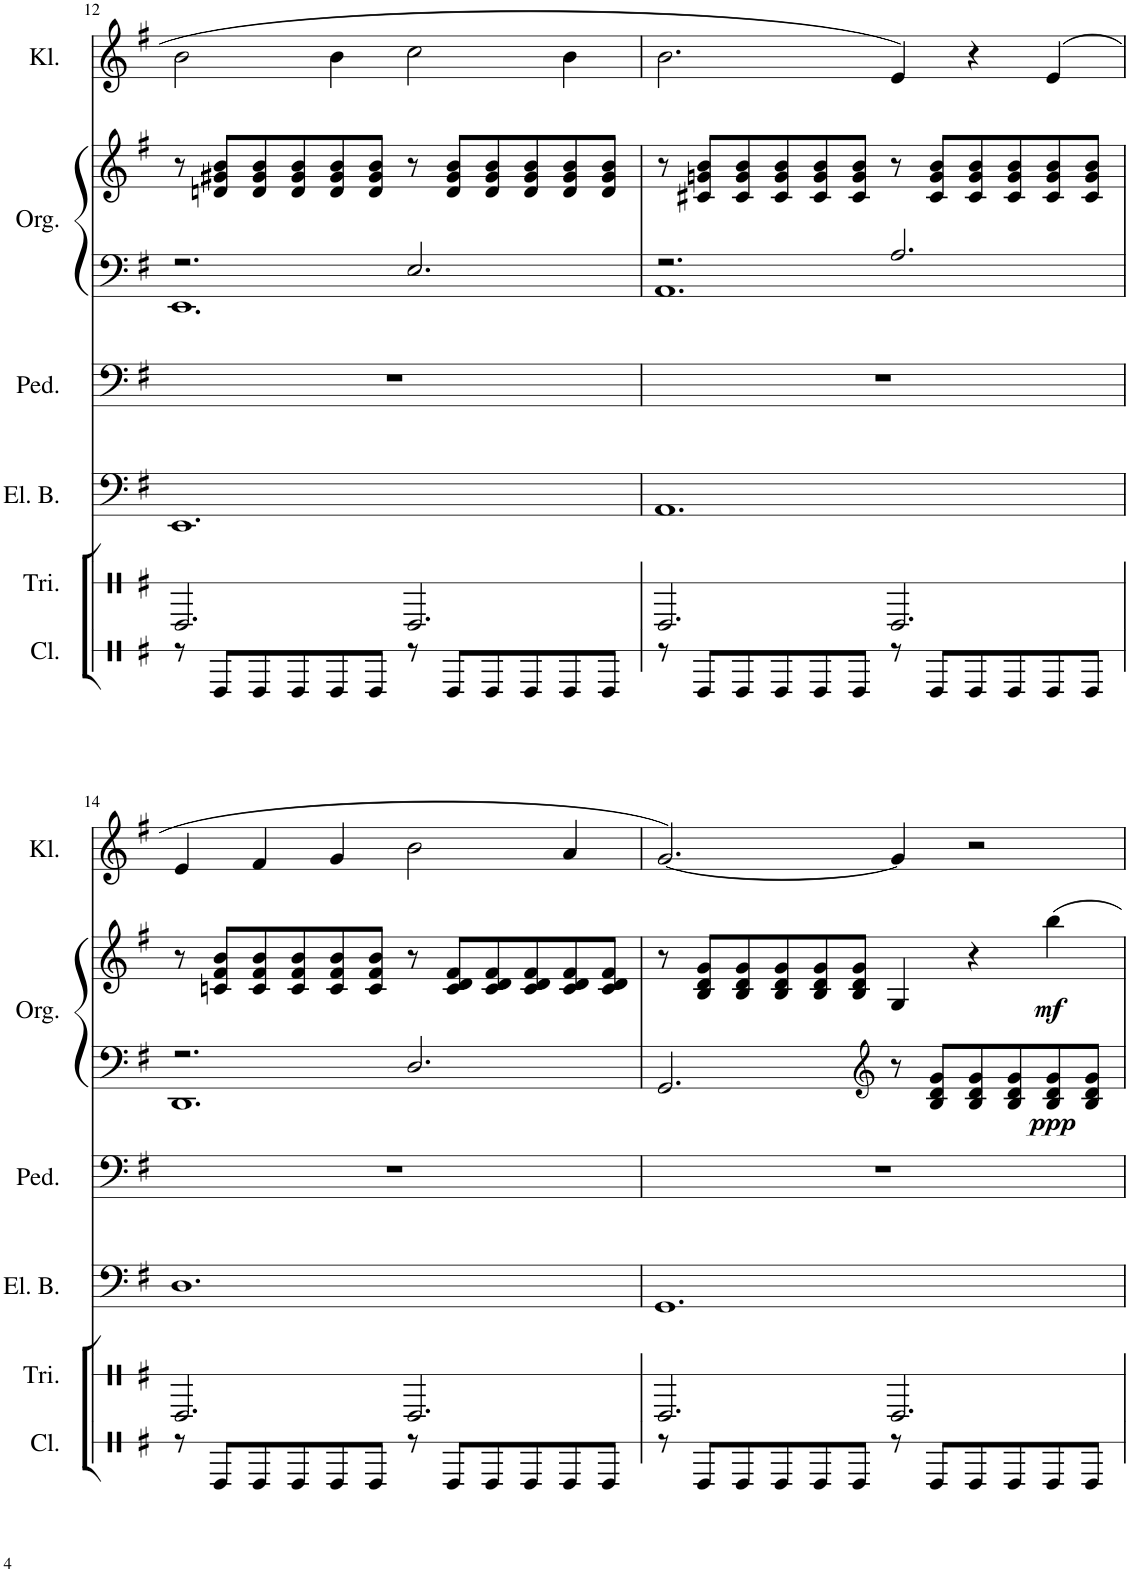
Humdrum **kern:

**kern	**kern	**kern	**kern	**kern	**kern	**dynam	**kern
*part6	*part5	*part4	*part3	*part2	*part2	*part2	*part1
*staff7	*staff6	*staff5	*staff4	*staff3	*staff2	*staff2/3	*staff1
*I"Claves	*I"Triangel	*I"Electric Bass	*I"Org. Pedal	*I"Orgel	*	*	*I"Klarinette
*I'Cl.	*I'Tri.	*I'El. B.	*I'Ped.	*I'Org.	*	*	*I'Kl.
!!LO:PB:g=z
*clefX	*clefX	*clefF4	*clefF4	*clefF4	*clefG2	*	*clefG2
*Trd1c2	*	*	*	*	*	*	*Trd1c2
*k[f#]	*k[f#]	*k[f#]	*k[f#]	*k[f#]	*k[f#]	*	*k[f#]
*M6/4	*M6/4	*M6/4	*M6/4	*M6/4	*M6/4	*	*M6/4
=12	=12	=12	=12	=12	=12	=12	=12
*	*	*	*	*^	*	*	*
8r	2.e/	1.EE	1.r	2.r	1.EE	8r	.	2b\
8e/L	.	.	.	.	.	8dn/ 8g#X/ 8b/L	.	.
8e/	.	.	.	.	.	8d/ 8g#/ 8b/	.	.
8e/	.	.	.	.	.	8d/ 8g#/ 8b/	.	.
8e/	.	.	.	.	.	8d/ 8g#/ 8b/	.	4b\
8e/J	.	.	.	.	.	8d/ 8g#/ 8b/J	.	.
8r	2.e/	.	.	2.E/	.	8r	.	2cc\
8e/L	.	.	.	.	.	8d/ 8g#/ 8b/L	.	.
8e/	.	.	.	.	.	8d/ 8g#/ 8b/	.	.
8e/	.	.	.	.	.	8d/ 8g#/ 8b/	.	.
8e/	.	.	.	.	.	8d/ 8g#/ 8b/	.	4b\
8e/J	.	.	.	.	.	8d/ 8g#/ 8b/J	.	.
=13	=13	=13	=13	=13	=13	=13	=13	=13
8r	2.e/	1.AA	1.r	2.r	1.AA	8r	.	2.b\
8e/L	.	.	.	.	.	8c#X/ 8gn/ 8b/L	.	.
8e/	.	.	.	.	.	8c#/ 8g/ 8b/	.	.
8e/	.	.	.	.	.	8c#/ 8g/ 8b/	.	.
8e/	.	.	.	.	.	8c#/ 8g/ 8b/	.	.
8e/J	.	.	.	.	.	8c#/ 8g/ 8b/J	.	.
8r	2.e/	.	.	2.A/	.	8r	.	4e/
8e/L	.	.	.	.	.	8c#/ 8g/ 8b/L	.	.
8e/	.	.	.	.	.	8c#/ 8g/ 8b/	.	4r
8e/	.	.	.	.	.	8c#/ 8g/ 8b/	.	.
8e/	.	.	.	.	.	8c#/ 8g/ 8b/	.	(4e/
8e/J	.	.	.	.	.	8c#/ 8g/ 8b/J	.	.
!!LO:LB:g=z
=14	=14	=14	=14	=14	=14	=14	=14	=14
8r	2.e/	1.D	1.r	2.r	1.DD	8r	.	4e/
8e/L	.	.	.	.	.	8cn/ 8f#/ 8b/L	.	.
8e/	.	.	.	.	.	8c/ 8f#/ 8b/	.	4f#/
8e/	.	.	.	.	.	8c/ 8f#/ 8b/	.	.
8e/	.	.	.	.	.	8c/ 8f#/ 8b/	.	4g/
8e/J	.	.	.	.	.	8c/ 8f#/ 8b/J	.	.
8r	2.e/	.	.	2.D/	.	8r	.	2b\
8e/L	.	.	.	.	.	8c/ 8d/ 8f#/L	.	.
8e/	.	.	.	.	.	8c/ 8d/ 8f#/	.	.
8e/	.	.	.	.	.	8c/ 8d/ 8f#/	.	.
8e/	.	.	.	.	.	8c/ 8d/ 8f#/	.	4a/
8e/J	.	.	.	.	.	8c/ 8d/ 8f#/J	.	.
*	*	*	*	*v	*v	*	*	*
=15	=15	=15	=15	=15	=15	=15	=15
8r	2.e/	1.GG	1.r	2.GG/	8r	.	[2.g/)
8e/L	.	.	.	.	8B/ 8d/ 8g/L	.	.
8e/	.	.	.	.	8B/ 8d/ 8g/	.	.
8e/	.	.	.	.	8B/ 8d/ 8g/	.	.
8e/	.	.	.	.	8B/ 8d/ 8g/	.	.
8e/J	.	.	.	.	8B/ 8d/ 8g/J	.	.
*	*	*	*	*clefG2	*	*	*
8r	2.e/	.	.	8r	4G/	.	4g/]
8e/L	.	.	.	8B/ 8d/ 8g/L	.	.	.
8e/	.	.	.	8B/ 8d/ 8g/	4r	.	2r
8e/	.	.	.	8B/ 8d/ 8g/	.	.	.
!	!	!	!	!	!	!LO:DY:b=2	!
!	!	!	!	!	!	!LO:DY:n=1:b	!
8e/	.	.	.	8B/ 8d/ 8g/	4bb\	ppp mf	.
8e/J	.	.	.	8B/ 8d/ 8g/J	.	.	.
=	=	=	=	=	=	=	=
*-	*-	*-	*-	*-	*-	*-	*-
